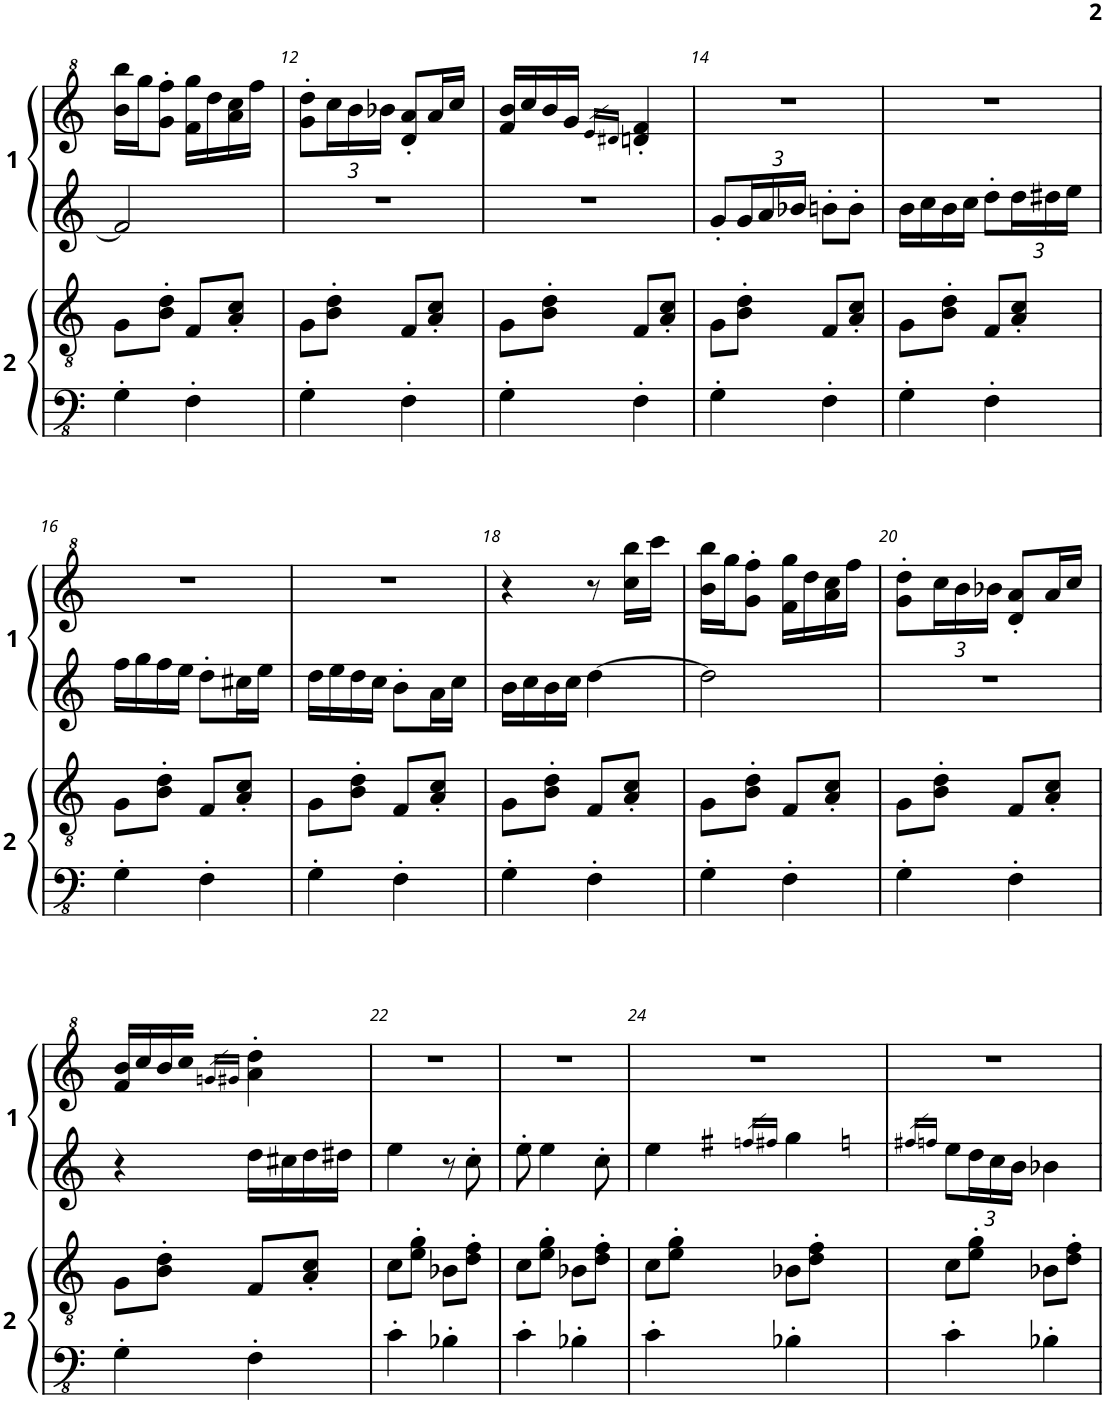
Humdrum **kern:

**kern	**kern	**kern	**kern
*part2	*part2	*part1	*part1
*staff4	*staff3	*staff2	*staff1
*I"Player 2	*	*I"Player 1	*
!!LO:PB:g=z
*clefFv4	*clefGv2	*clefG2	*clefG^2
*k[]	*k[]	*k[]	*k[]
*M2/4	*M2/4	*M2/4	*M2/4
=11	=11	=11	=11
4GG'\	8G\L	2f/]	16bb\ 16bbb\LL
.	.	.	16ggg\J
.	8B\' 8d\'J	.	8gg\' 8fff\'J
4FF'\	8F/L	.	16ff\ 16ggg\LL
.	.	.	16ddd\
.	8A/' 8c/'J	.	16aa\ 16ccc\
.	.	.	16fff\JJ
=12	=12	=12	=12
4GG'\	8G\L	2r	8gg\' 8ddd\'L
*	*	*	*Xbrackettup
.	8B\' 8d\'J	.	24ccc\L
.	.	.	24bb\
.	.	.	24bb-X\JJ
4FF'\	8F/L	.	8dd/' 8aa/'L
.	8A/' 8c/'J	.	16aa/L
.	.	.	16ccc/JJ
=13	=13	=13	=13
*	*	*	*^
4GG'\	8G\L	2r	16ff/ 16bb/LL	8.ryy
.	.	.	16ccc/	.
.	8B\' 8d\'J	.	16bb/	.
.	.	.	16gg/JJ	32eeLLL
.	.	.	.	32dd#XJJJ
.	.	.	16qee/LL	.
.	.	.	16qdd#X/JJ	.
4FF'\	8F/L	.	4ddn/' 4ff/'	4ryy
.	8A/' 8c/'J	.	.	.
*	*	*	*v	*v
=14	=14	=14	=14
4GG'\	8G\L	8g'/L	2r
*	*	*Xbrackettup	*
.	8B\' 8d\'J	24g/L	.
.	.	24a/	.
.	.	24b-X/JJ	.
4FF'\	8F/L	8bn'\L	.
.	8A/' 8c/'J	8b'\J	.
=15	=15	=15	=15
4GG'\	8G\L	16b\LL	2r
.	.	16cc\	.
.	8B\' 8d\'J	16b\	.
.	.	16cc\JJ	.
4FF'\	8F/L	8dd'\L	.
.	8A/' 8c/'J	24dd\L	.
.	.	24dd#X\	.
.	.	24ee\JJ	.
!!LO:LB:g=z
=16	=16	=16	=16
4GG'\	8G\L	16ff\LL	2r
.	.	16gg\	.
.	8B\' 8d\'J	16ff\	.
.	.	16ee\JJ	.
4FF'\	8F/L	8dd'\L	.
.	8A/' 8c/'J	16cc#X\L	.
.	.	16ee\JJ	.
=17	=17	=17	=17
4GG'\	8G\L	16dd\LL	2r
.	.	16ee\	.
.	8B\' 8d\'J	16dd\	.
.	.	16cc\JJ	.
4FF'\	8F/L	8b'\L	.
.	8A/' 8c/'J	16a\L	.
.	.	16cc\JJ	.
=18	=18	=18	=18
4GG'\	8G\L	16b\LL	4r
.	.	16cc\	.
.	8B\' 8d\'J	16b\	.
.	.	16cc\JJ	.
4FF'\	8F/L	[4dd\	8r
.	8A/' 8c/'J	.	16ccc\ 16bbb\LL
.	.	.	16cccc\JJ
=19	=19	=19	=19
4GG'\	8G\L	2dd\]	16bb\ 16bbb\LL
.	.	.	16ggg\J
.	8B\' 8d\'J	.	8gg\' 8fff\'J
4FF'\	8F/L	.	16ff\ 16ggg\LL
.	.	.	16ddd\
.	8A/' 8c/'J	.	16aa\ 16ccc\
.	.	.	16fff\JJ
=20	=20	=20	=20
4GG'\	8G\L	2r	8gg\' 8ddd\'L
.	8B\' 8d\'J	.	24ccc\L
.	.	.	24bb\
.	.	.	24bb-X\JJ
4FF'\	8F/L	.	8dd/' 8aa/'L
.	8A/' 8c/'J	.	16aa/L
.	.	.	16ccc/JJ
!!LO:LB:g=z
=21	=21	=21	=21
*	*	*	*^
4GG'\	8G\L	4r	16ff/ 16bb/LL	8.ryy
.	.	.	16ccc/	.
.	8B\' 8d\'J	.	16bb/	.
.	.	.	16cccJJ	32ggLLL
.	.	.	.	32gg#XJJJ
.	.	.	16qggn/LL	.
.	.	.	16qgg#X/JJ	.
4FF'\	8F/L	16dd\LL	4aa\' 4ddd\'	4ryy
.	.	16cc#X\	.	.
.	8A/' 8c/'J	16dd\	.	.
.	.	16dd#X\JJ	.	.
*	*	*	*v	*v
=22	=22	=22	=22
4C'\	8c\L	4ee\	2r
.	8e\' 8g\'J	.	.
4BB-X'\	8B-X\L	8r	.
.	8d\' 8f\'J	8cc'\	.
=23	=23	=23	=23
4C'\	8c\L	8ee'\	2r
.	8e\' 8g\'J	4ee\	.
4BB-X'\	8B-X\L	.	.
.	8d\' 8f\'J	8cc'\	.
=24	=24	=24	=24
*	*	*^	*
4C'\	8c\L	4ee\	8.ryy	2r
.	8e\' 8g\'J	.	.	.
.	.	.	32ffLLL	.
.	.	.	32ff#XJJJ	.
.	.	16qffn/LL	.	.
.	.	16qff#X/JJ	.	.
4BB-X'\	8B-X\L	4gg\	8.ryy	.
.	8d\' 8f\'J	.	.	.
.	.	.	32ff#LLL	.
.	.	.	32ffnJJJ	.
*	*	*v	*v	*
=25	=25	=25	=25
.	.	16qff#X/LL	.
.	.	16qffn/JJ	.
4C'\	8c\L	8ee\L	2r
.	8e\' 8g\'J	24dd\L	.
.	.	24cc\	.
.	.	24b\JJ	.
4BB-X'\	8B-X\L	4b-X\	.
.	8d\' 8f\'J	.	.
=	=	=	=
*-	*-	*-	*-
